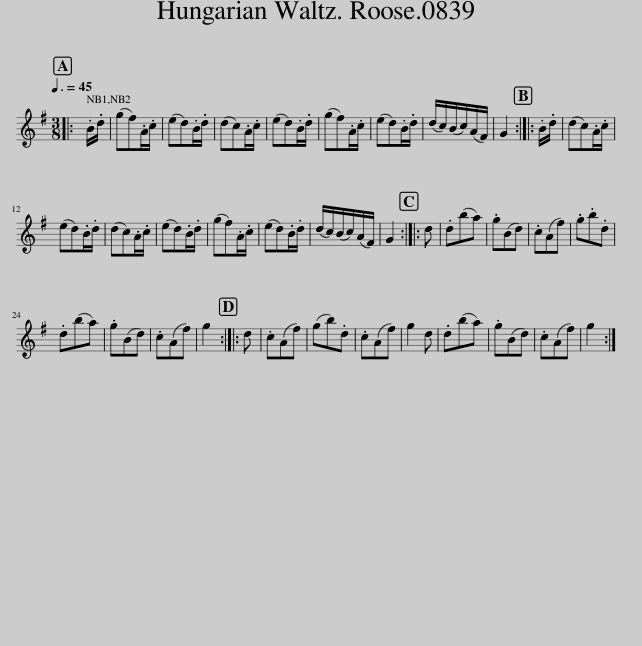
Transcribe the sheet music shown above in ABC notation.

X:1
L:1/8
Q:3/8=45
M:3/8
I:linebreak $
K:G
V:1 treble
V:1
|: .B/.d/ | (gf).A/.c/ | (ed).B/.d/ | (dc).A/.c/ | (ed).B/.d/ | %5
 (gf).A/.c/ | (ed).B/.d/ | (d/c/)(B/c/)(A/F/) | G2 :: .B/.d/ | %10
 (dc).A/.c/ |$ (ed).B/.d/ | (dc).A/.c/ | (ed).B/.d/ | (gf).A/.c/ | %15
 (ed).B/.d/ | (d/c/)(B/c/)(A/F/) | G2 :: d | .d(ba) | %20
 .g(Bd) | .c(Af) | .g.b.d |$ .d(ba) | .g(Bd) | %25
 .c(Af) | g2 :: d | .c(Af) | (gb).d | %30
 .c(Af) | g2 d | .d(ba) | .g(Bd) | .c(Af) | %35
 g2 :| %36
